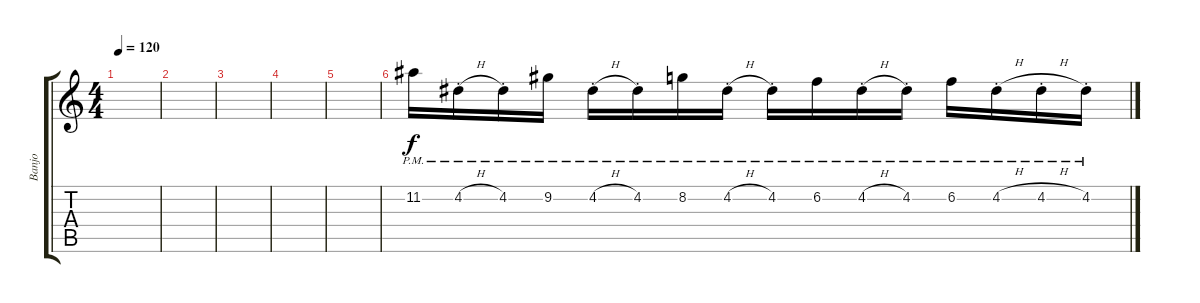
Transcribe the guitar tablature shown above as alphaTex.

\track ("Banjo" "Banjo") {instrument acousticguitarsteel}
\staff {score tabs}
\tuning (E4 B3 G3 D3 A2 E2) {hide}
\ts (4 4)
\tempo 120
\clef g2
\ks c
|
|
|
|
|
11.2{pm}.16{volume 11 instrument banjo} 4.2{h pm st}.16 4.2{pm st}.16 9.2{pm}.16 4.2{h pm st}.16 4.2{pm st}.16 8.2{pm}.16 4.2{h pm st}.16 4.2{pm st}.16 6.2{pm}.16 4.2{h pm st}.16 4.2{pm st}.16 6.2{pm}.16 4.2{h pm st}.16 4.2{h pm st}.16 4.2{pm st}.16
